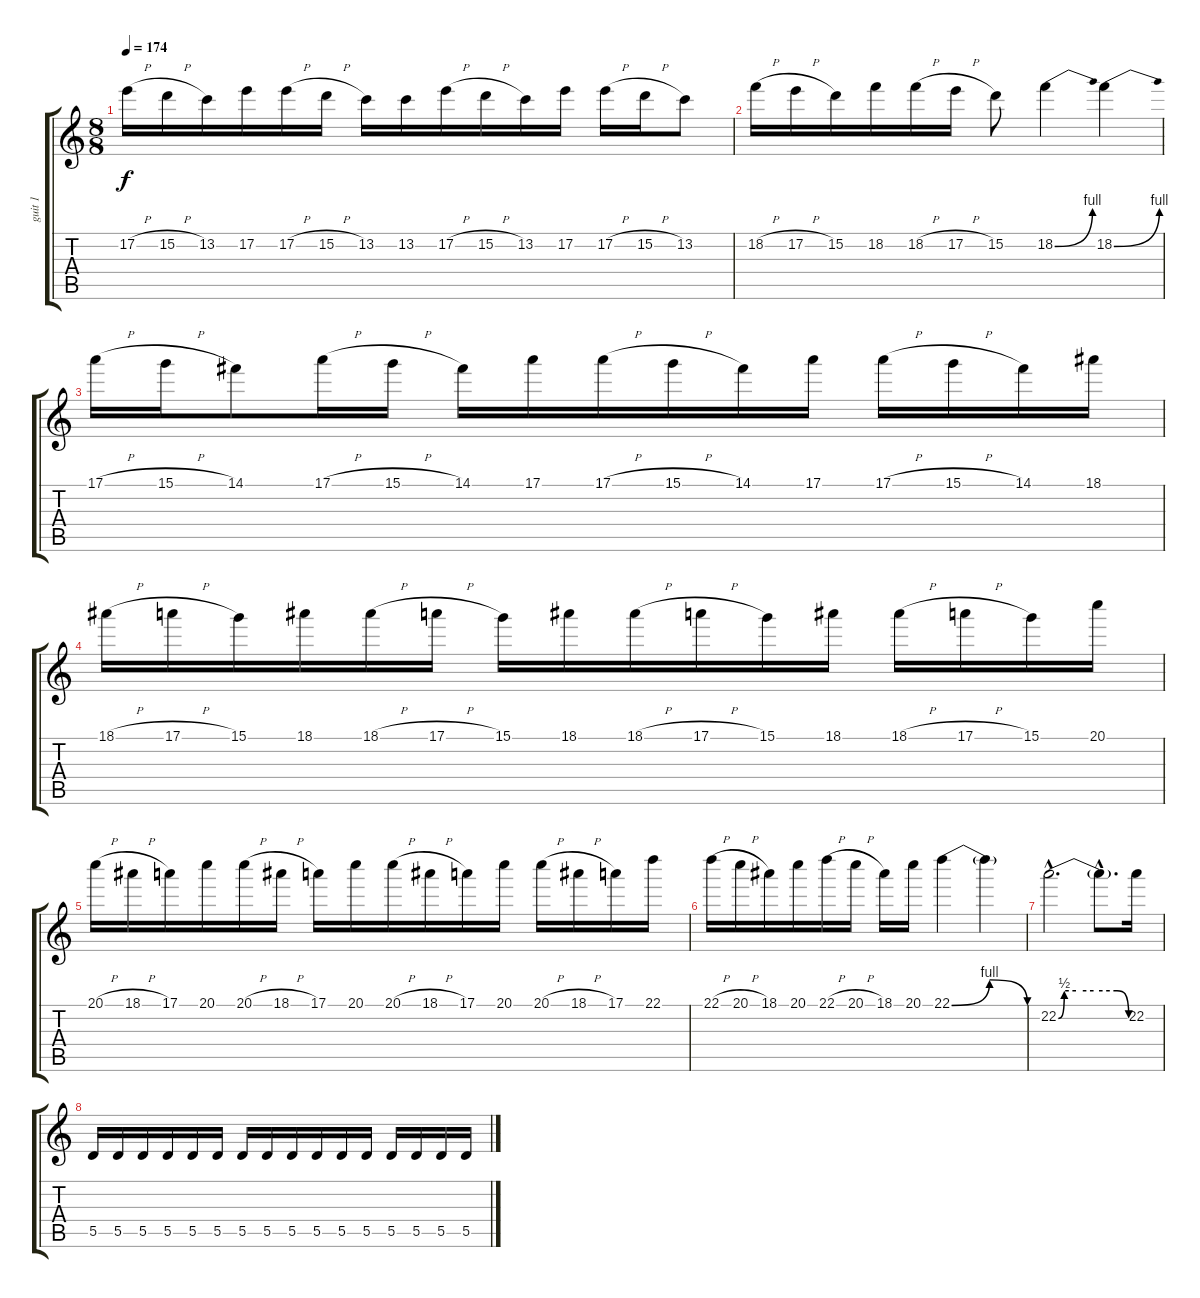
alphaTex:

\track ("guit 1" "guit 1") {instrument distortionguitar}
\staff {score tabs}
\tuning (E4 B3 G3 D3 A2 E2) {hide}
\ts (8 8)
\tempo 174
\clef g2
\ks c
17.2{h}.16{dy f} 15.2{h}.16 13.2.16 17.2.16 17.2{h}.16 15.2{h}.16 13.2.16 13.2.16 17.2{h}.16 15.2{h}.16 13.2.16 17.2.16 17.2{h}.16 15.2{h}.16 13.2.8 |
18.2{h}.16 17.2{h}.16 15.2.16 18.2.16 18.2{h}.16 17.2{h}.16 15.2.8 18.2{be (bend 0 0 60 4)}.4 18.2{be (bend 0 0 60 4)}.4 |
17.1{h}.16 15.1{h}.16 14.1.8 17.1{h}.16 15.1{h}.16 14.1.16 17.1.16 17.1{h}.16 15.1{h}.16 14.1.16 17.1.16 17.1{h}.16 15.1{h}.16 14.1.16 18.1.16 |
18.1{h}.16 17.1{h}.16 15.1.16 18.1.16 18.1{h}.16 17.1{h}.16 15.1.16 18.1.16 18.1{h}.16 17.1{h}.16 15.1.16 18.1.16 18.1{h}.16 17.1{h}.16 15.1.16 20.1.16 |
20.1{h}.16 18.1{h}.16 17.1.16 20.1.16 20.1{h}.16 18.1{h}.16 17.1.16 20.1.16 20.1{h}.16 18.1{h}.16 17.1.16 20.1.16 20.1{h}.16 18.1{h}.16 17.1.16 22.1.16 |
22.1{h}.16 20.1{h}.16 18.1.16 20.1.16 22.1{h}.16 20.1{h}.16 18.1.16 20.1.16 22.1{be (bendrelease 0 0 15 4 30 4 60 0)}.4 22.1{t}.4 |
22.2{be (custom 0 0 5 2 15 2 30 2 50 2 60 0) hac}.2{d} 22.2{hac t}.8{d} 22.2.16 |
5.5.16 5.5.16 5.5.16 5.5.16 5.5.16 5.5.16 5.5.16 5.5.16 5.5.16 5.5.16 5.5.16 5.5.16 5.5.16 5.5.16 5.5.16 5.5.16
